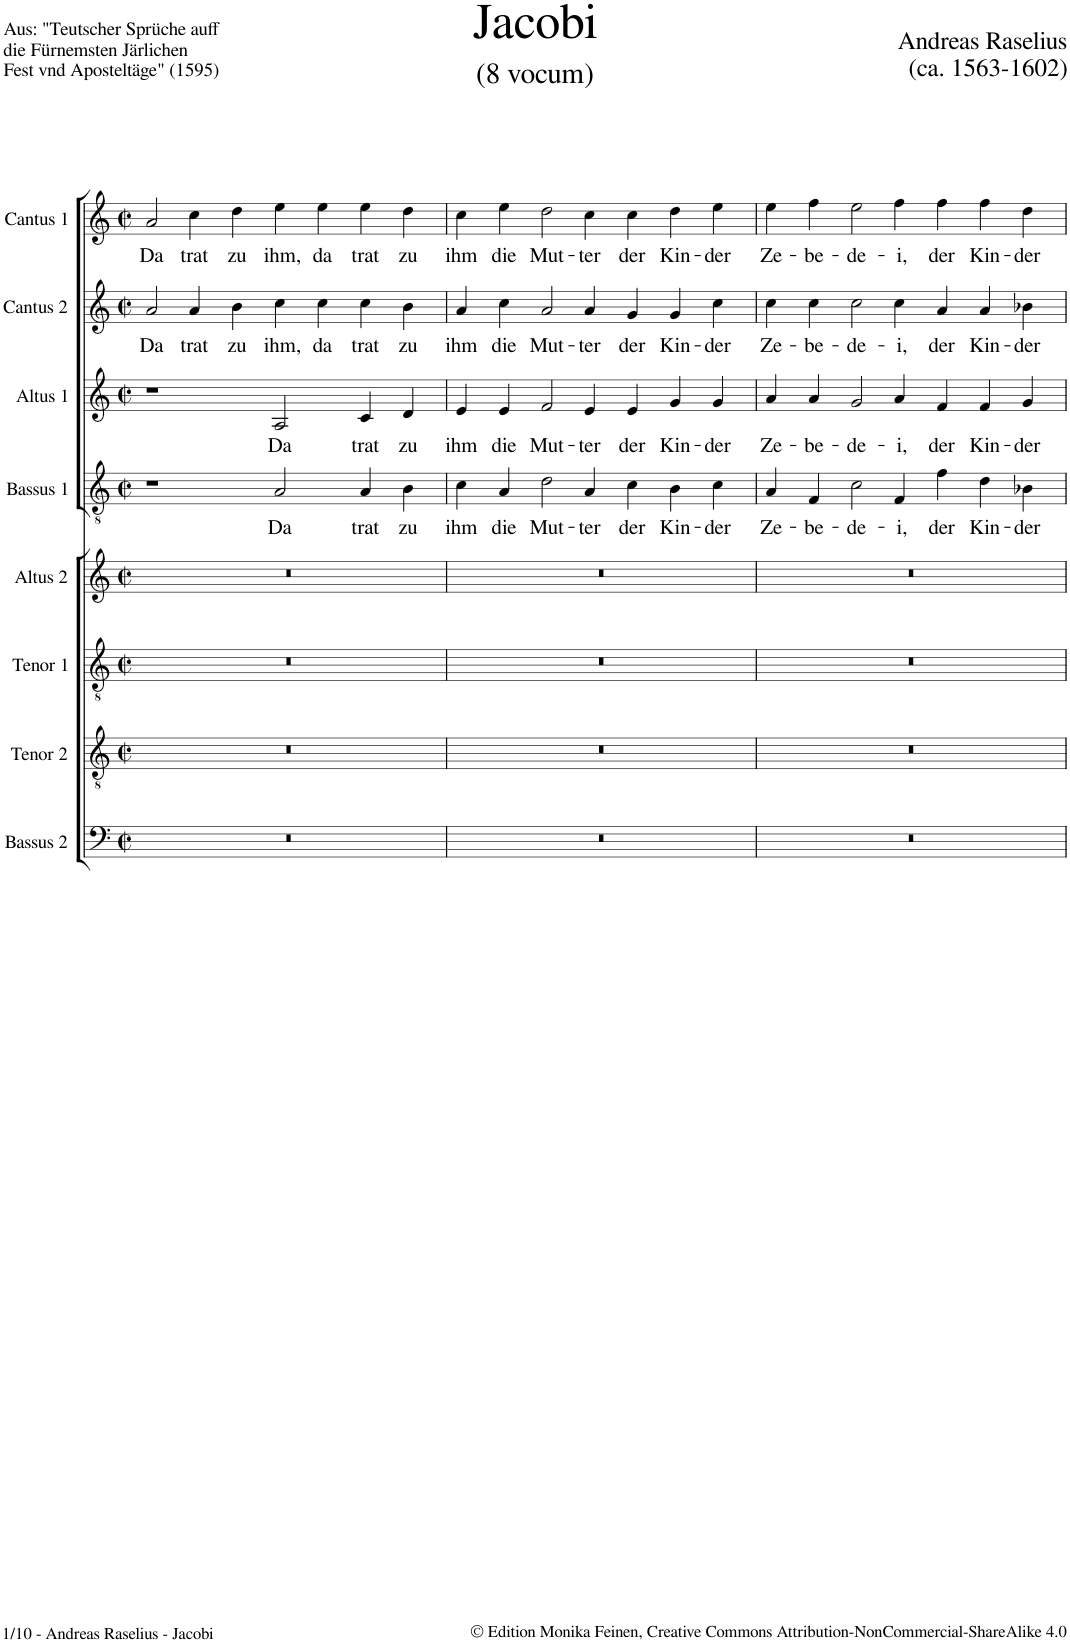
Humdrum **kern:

**kern	**kern	**kern	**kern	**kern	**text	**kern	**text	**kern	**text	**kern	**text
*part8	*part7	*part6	*part5	*part4	*part4	*part3	*part3	*part2	*part2	*part1	*part1
*staff8	*staff7	*staff6	*staff5	*staff4	*staff4	*staff3	*staff3	*staff2	*staff2	*staff1	*staff1
*I"Bassus 2	*I"Tenor 2	*I"Tenor 1	*I"Altus 2	*I"Bassus 1	*	*I"Altus 1	*	*I"Cantus 2	*	*I"Cantus 1	*
*clefF4	*clefGv2	*clefGv2	*clefG2	*clefGv2	*	*clefG2	*	*clefG2	*	*clefG2	*
*k[]	*k[]	*k[]	*k[]	*k[]	*	*k[]	*	*k[]	*	*k[]	*
*M4/2	*M4/2	*M4/2	*M4/2	*M4/2	*	*M4/2	*	*M4/2	*	*M4/2	*
*met(c|)	*met(c|)	*met(c|)	*met(c|)	*met(c|)	*	*met(c|)	*	*met(c|)	*	*met(c|)	*
=1	=1	=1	=1	=1	=1	=1	=1	=1	=1	=1	=1
!	!	!	!	!	!	!	!	!	!LO:LY:b	!	!LO:LY:b
0r	0r	0r	0r	1r	.	1r	.	2a/	Da	2a/	Da
!	!	!	!	!	!	!	!	!	!LO:LY:b	!	!LO:LY:b
.	.	.	.	.	.	.	.	4a/	trat	4cc\	trat
!	!	!	!	!	!	!	!	!	!LO:LY:b	!	!LO:LY:b
.	.	.	.	.	.	.	.	4b\	zu	4dd\	zu
!	!	!	!	!	!LO:LY:b	!	!LO:LY:b	!	!LO:LY:b	!	!LO:LY:b
.	.	.	.	2A/	Da	2A/	Da	4cc\	ihm,	4ee\	ihm,
!	!	!	!	!	!	!	!	!	!LO:LY:b	!	!LO:LY:b
.	.	.	.	.	.	.	.	4cc\	da	4ee\	da
!	!	!	!	!	!LO:LY:b	!	!LO:LY:b	!	!LO:LY:b	!	!LO:LY:b
.	.	.	.	4A/	trat	4c/	trat	4cc\	trat	4ee\	trat
!	!	!	!	!	!LO:LY:b	!	!LO:LY:b	!	!LO:LY:b	!	!LO:LY:b
.	.	.	.	4B\	zu	4d/	zu	4b\	zu	4dd\	zu
=2	=2	=2	=2	=2	=2	=2	=2	=2	=2	=2	=2
!	!	!	!	!	!LO:LY:b	!	!LO:LY:b	!	!LO:LY:b	!	!LO:LY:b
0r	0r	0r	0r	4c\	ihm	4e/	ihm	4a/	ihm	4cc\	ihm
!	!	!	!	!	!LO:LY:b	!	!LO:LY:b	!	!LO:LY:b	!	!LO:LY:b
.	.	.	.	4A/	die	4e/	die	4cc\	die	4ee\	die
!	!	!	!	!	!LO:LY:b	!	!LO:LY:b	!	!LO:LY:b	!	!LO:LY:b
.	.	.	.	2d\	Mut-	2f/	Mut-	2a/	Mut-	2dd\	Mut-
!	!	!	!	!	!LO:LY:b	!	!LO:LY:b	!	!LO:LY:b	!	!LO:LY:b
.	.	.	.	4A/	-ter	4e/	-ter	4a/	-ter	4cc\	-ter
!	!	!	!	!	!LO:LY:b	!	!LO:LY:b	!	!LO:LY:b	!	!LO:LY:b
.	.	.	.	4c\	der	4e/	der	4g/	der	4cc\	der
!	!	!	!	!	!LO:LY:b	!	!LO:LY:b	!	!LO:LY:b	!	!LO:LY:b
.	.	.	.	4B\	Kin-	4g/	Kin-	4g/	Kin-	4dd\	Kin-
!	!	!	!	!	!LO:LY:b	!	!LO:LY:b	!	!LO:LY:b	!	!LO:LY:b
.	.	.	.	4c\	-der	4g/	-der	4cc\	-der	4ee\	-der
=3	=3	=3	=3	=3	=3	=3	=3	=3	=3	=3	=3
!	!	!	!	!	!LO:LY:b	!	!LO:LY:b	!	!LO:LY:b	!	!LO:LY:b
0r	0r	0r	0r	4A/	Ze-	4a/	Ze-	4cc\	Ze-	4ee\	Ze-
!	!	!	!	!	!LO:LY:b	!	!LO:LY:b	!	!LO:LY:b	!	!LO:LY:b
.	.	.	.	4F/	-be-	4a/	-be-	4cc\	-be-	4ff\	-be-
!	!	!	!	!	!LO:LY:b	!	!LO:LY:b	!	!LO:LY:b	!	!LO:LY:b
.	.	.	.	2c\	-de-	2g/	-de-	2cc\	-de-	2ee\	-de-
!	!	!	!	!	!LO:LY:b	!	!LO:LY:b	!	!LO:LY:b	!	!LO:LY:b
.	.	.	.	4F/	-i,	4a/	-i,	4cc\	-i,	4ff\	-i,
!	!	!	!	!	!LO:LY:b	!	!LO:LY:b	!	!LO:LY:b	!	!LO:LY:b
.	.	.	.	4f\	der	4f/	der	4a/	der	4ff\	der
!	!	!	!	!	!LO:LY:b	!	!LO:LY:b	!	!LO:LY:b	!	!LO:LY:b
.	.	.	.	4d\	Kin-	4f/	Kin-	4a/	Kin-	4ff\	Kin-
!	!	!	!	!	!LO:LY:b	!	!LO:LY:b	!	!LO:LY:b	!	!LO:LY:b
.	.	.	.	4B-X\	-der	4g/	-der	4b-X\	-der	4dd\	-der
=	=	=	=	=	=	=	=	=	=	=	=
*-	*-	*-	*-	*-	*-	*-	*-	*-	*-	*-	*-
